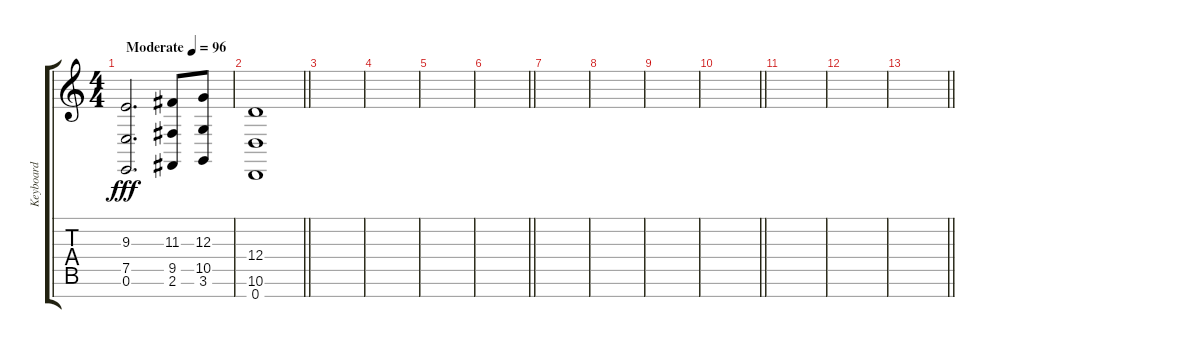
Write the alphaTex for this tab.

\track ("Keyboard" "Keyboard") {instrument stringensemble1}
\staff {score tabs}
\tuning (E4 B3 G3 D3 A2 E2 D2) {hide}
\ts (4 4)
\tempo (96 "Moderate")
\clef g2
\ks c
(9.3 7.5 0.6).2{d dy fff instrument stringensemble1} (11.3 9.5 2.6).8 (12.3 10.5 3.6).8 |
\barLineRight lightlight
(12.4 10.6 0.7).1 |
|
|
|
\barLineRight lightlight
|
|
|
|
\barLineRight lightlight
|
|
|
\barLineRight lightlight
